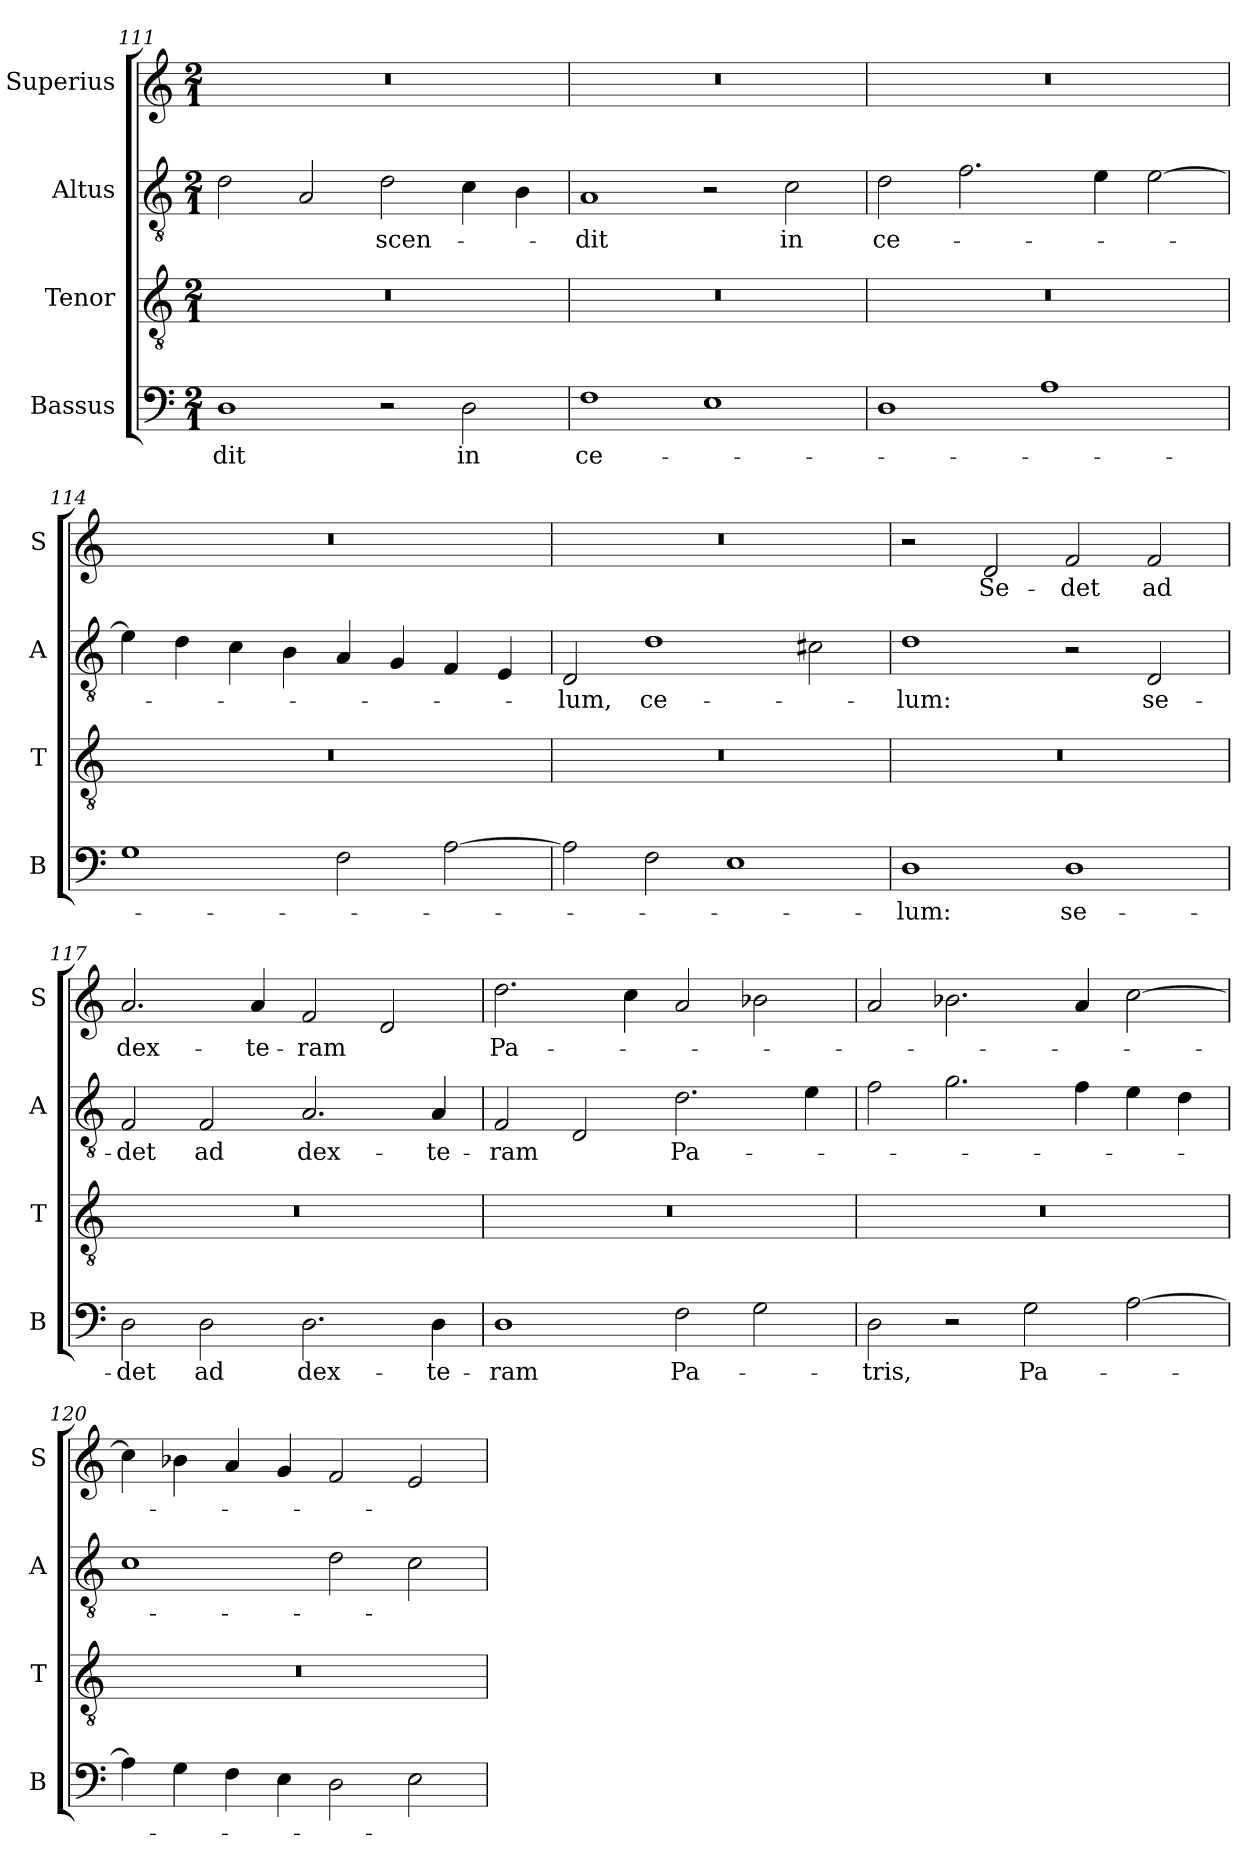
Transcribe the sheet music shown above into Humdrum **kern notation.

**kern	**text	**kern	**kern	**text	**kern	**text
*part4	*part4	*part3	*part2	*part2	*part1	*part1
*staff4	*staff4	*staff3	*staff2	*staff2	*staff1	*staff1
*I"Bassus	*	*I"Tenor	*I"Altus	*	*I"Superius	*
*I'B	*	*I'T	*I'A	*	*I'S	*
*clefF4	*	*clefGv2	*clefGv2	*	*clefG2	*
*k[]	*	*k[]	*k[]	*	*k[]	*
*M2/1	*	*M2/1	*M2/1	*	*M2/1	*
=111	=111	=111	=111	=111	=111	=111
1D	-dit	0r	2d	.	0r	.
.	.	.	2A	.	.	.
2r	.	.	2d	-scen-	.	.
2D	in	.	4c	.	.	.
.	.	.	4B	.	.	.
=112	=112	=112	=112	=112	=112	=112
1F	ce-	0r	1A	-dit	0r	.
1E	.	.	2r	.	.	.
.	.	.	2c	in	.	.
=113	=113	=113	=113	=113	=113	=113
1D	.	0r	2d	ce-	0r	.
.	.	.	2.f	.	.	.
1A	.	.	.	.	.	.
.	.	.	4e	.	.	.
.	.	.	[2e	.	.	.
=114	=114	=114	=114	=114	=114	=114
1G	.	0r	4e]	.	0r	.
.	.	.	4d	.	.	.
.	.	.	4c	.	.	.
.	.	.	4B	.	.	.
2F	.	.	4A	.	.	.
.	.	.	4G	.	.	.
[2A	.	.	4F	.	.	.
.	.	.	4E	.	.	.
=115	=115	=115	=115	=115	=115	=115
2A]	.	0r	2D	-lum,	0r	.
!	!	!	!	!LO:LY:i	!	!
2F	.	.	1d	ce-	.	.
1E	.	.	.	.	.	.
.	.	.	2c#X	.	.	.
=116	=116	=116	=116	=116	=116	=116
!	!	!	!	!LO:LY:i	!	!
1D	-lum:	0r	1d	-lum:	2r	.
.	.	.	.	.	2d	Se-
1D	se-	.	2r	.	2f	-det
.	.	.	2D	se-	2f	ad
=117	=117	=117	=117	=117	=117	=117
2D	-det	0r	2F	-det	2.a	dex-
2D	ad	.	2F	ad	.	.
.	.	.	.	.	4a	-te-
2.D	dex-	.	2.A	dex-	2f	-ram
.	.	.	.	.	2d	.
4D	-te-	.	4A	-te-	.	.
=118	=118	=118	=118	=118	=118	=118
1D	-ram	0r	2F	-ram	2.dd	Pa-
.	.	.	2D	.	.	.
.	.	.	.	.	4cc	.
!	!LO:LY:i	!	!	!	!	!
2F	Pa-	.	2.d	Pa-	2a	.
2G	.	.	.	.	2b-i	.
.	.	.	4e	.	.	.
=119	=119	=119	=119	=119	=119	=119
!	!LO:LY:i	!	!	!	!	!
2D	-tris,	0r	2f	.	2a	.
2r	.	.	2.g	.	2.b-i	.
2G	Pa-	.	.	.	.	.
.	.	.	4f	.	4a	.
[2A	.	.	4e	.	[2cc	.
.	.	.	4d	.	.	.
=120	=120	=120	=120	=120	=120	=120
4A]	.	0r	1c	.	4cc]	.
4G	.	.	.	.	4b-i	.
4F	.	.	.	.	4a	.
4E	.	.	.	.	4g	.
2D	.	.	2d	.	2f	.
2E	.	.	2c	.	2e	.
=	=	=	=	=	=	=
*-	*-	*-	*-	*-	*-	*-
